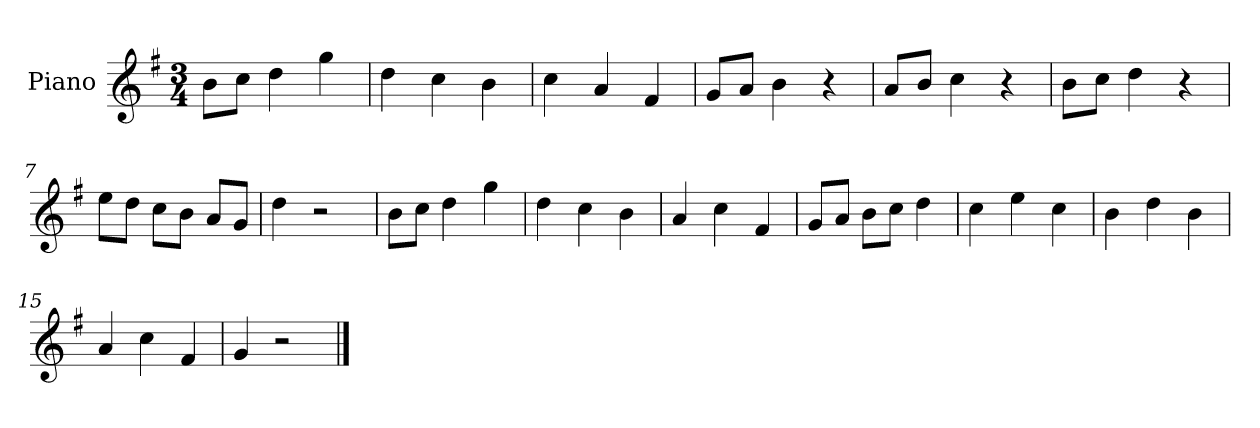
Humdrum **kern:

**kern
*part1
*staff1
*I"Piano
*I'Pno
*clefG2
*k[f#]
*M3/4
=1
8b\L
8cc\J
4dd\
4gg\
=2
4dd\
4cc\
4b\
=3
4cc\
4a/
4f#/
=4
8g/L
8a/J
4b\
4r
=5
8a/L
8b/J
4cc\
4r
=6
8b\L
8cc\J
4dd\
4r
=7
8ee\L
8dd\J
8cc\L
8b\J
8a/L
8g/J
=8
4dd\
2r
=9
8b\L
8cc\J
4dd\
4gg\
=10
4dd\
4cc\
4b\
=11
4a/
4cc\
4f#/
=12
8g/L
8a/J
8b\L
8cc\J
4dd\
=13
4cc\
4ee\
4cc\
=14
4b\
4dd\
4b\
=15
4a/
4cc\
4f#/
=16
4g/
2r
==
*-
